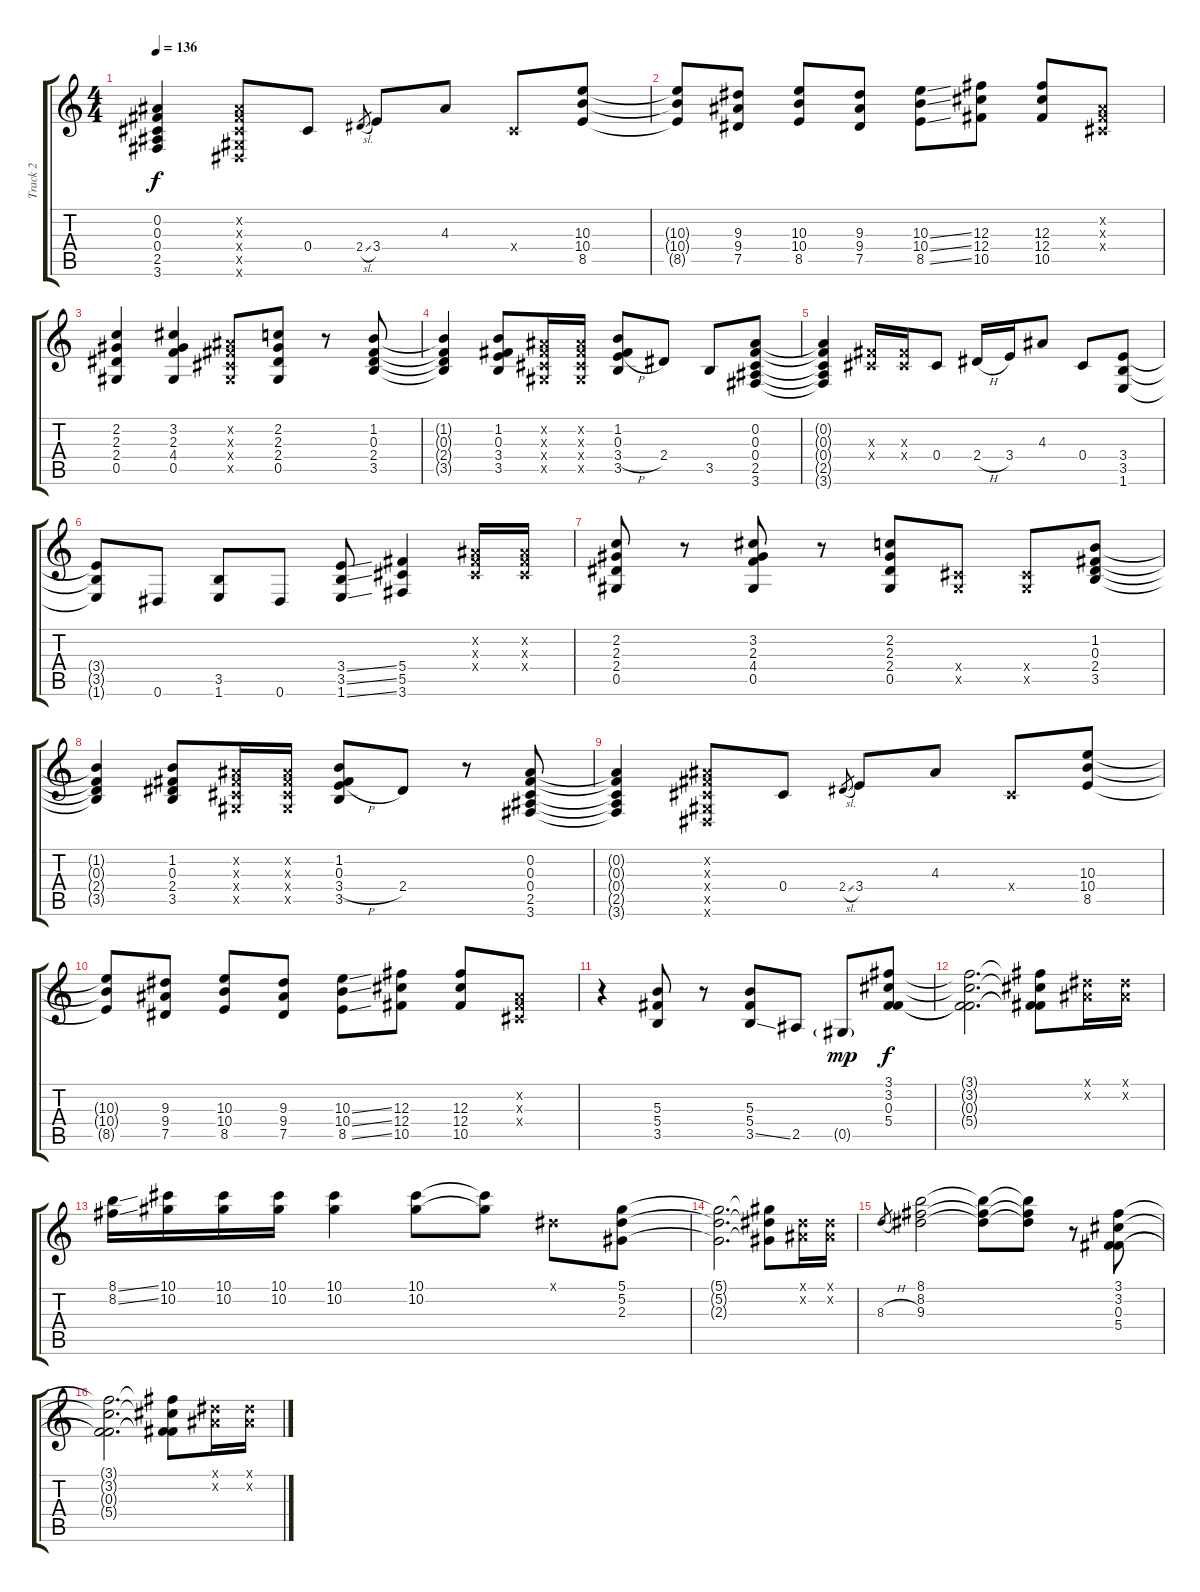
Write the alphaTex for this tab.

\track ("Track 2" "Track 2") {instrument overdrivenguitar}
\staff {score tabs}
\tuning (Eb4 Bb3 Gb3 Db3 Ab2 Eb2) {hide}
\ts (4 4)
\tempo 136
\clef g2
\ks c
(0.2{t} 0.3{t} 0.4{t} 2.5{t} 3.6{t}).4{dy f} (0.2{x} 0.3{x} 0.4{x} 0.5{x} 0.6{x}).8 0.4.8 2.4{sl}.8{gr} 3.4.8 4.3.8 0.4{x}.8 (10.3 10.4 8.5).8 |
(10.3{t} 10.4{t} 8.5{t}).8 (9.3 9.4 7.5).8 (10.3 10.4 8.5).8 (9.3 9.4 7.5).8 (10.3{ss} 10.4{ss} 8.5{ss}).8 (12.3 12.4 10.5).8 (12.3 12.4 10.5).8 (0.2{x} 0.3{x} 0.4{x}).8 |
(2.2 2.3 2.4 0.5).4 (3.2 2.3 4.4 0.5).4 (0.2{x} 0.3{x} 0.4{x} 0.5{x}).8 (2.2 2.3 2.4 0.5).8 r.8 (1.2 0.3 2.4 3.5).8 |
(1.2{t} 0.3{t} 2.4{t} 3.5{t}).4 (1.2 0.3 3.4 3.5).8 (0.2{x} 0.3{x} 0.4{x} 0.5{x}).16 (0.2{x} 0.3{x} 0.4{x} 0.5{x}).16 (1.2 0.3 3.4{h} 3.5).8 2.4.8 3.5.8 (0.2 0.3 0.4 2.5 3.6).8 |
(0.2{t} 0.3{t} 0.4{t} 2.5{t} 3.6{t}).4 (0.3{x} 0.4{x}).16 (0.3{x} 0.4{x}).16 0.4.8 2.4{h}.16 3.4.16 4.3.8 0.4.8 (3.4 3.5 1.6).8 |
(3.4{t} 3.5{t} 1.6{t}).8 0.6.8 (3.5 1.6).8 0.6.8 (3.4{ss} 3.5{ss} 1.6{ss}).8 (5.4 5.5 3.6).4 (0.2{x} 0.3{x} 0.4{x}).16 (0.2{x} 0.3{x} 0.4{x}).16 |
(2.2 2.3 2.4 0.5).8 r.8 (3.2 2.3 4.4 0.5).8 r.8 (2.2 2.3 2.4 0.5).8 (0.4{x} 0.5{x}).8 (0.4{x} 0.5{x}).8 (1.2 0.3 2.4 3.5).8 |
(1.2{t} 0.3{t} 2.4{t} 3.5{t}).4 (1.2 0.3 2.4 3.5).8 (0.2{x} 0.3{x} 0.4{x} 0.5{x}).16 (0.2{x} 0.3{x} 0.4{x} 0.5{x}).16 (1.2 0.3 3.4{h} 3.5).8 2.4.8 r.8 (0.2 0.3 0.4 2.5 3.6).8 |
(0.2{t} 0.3{t} 0.4{t} 2.5{t} 3.6{t}).4 (0.2{x} 0.3{x} 0.4{x} 0.5{x} 0.6{x}).8 0.4.8 2.4{sl}.8{gr} 3.4.8 4.3.8 0.4{x}.8 (10.3 10.4 8.5).8 |
(10.3{t} 10.4{t} 8.5{t}).8 (9.3 9.4 7.5).8 (10.3 10.4 8.5).8 (9.3 9.4 7.5).8 (10.3{ss} 10.4{ss} 8.5{ss}).8 (12.3 12.4 10.5).8 (12.3 12.4 10.5).8 (0.2{x} 0.3{x} 0.4{x}).8 |
r.4 (5.3 5.4 3.5).8 r.8 (5.3 5.4 3.5{ss}).8 2.5.8 0.5{g}.8{dy mp} (3.1 3.2 0.3 5.4).8{dy f} |
(3.1{t} 3.2{t} 0.3{t} 5.4{t}).2{d} (3.1{t} 3.2{t} 0.3{t} 5.4{t}).8 (0.1{x} 0.2{x}).16 (0.1{x} 0.2{x}).16 |
(8.1{ss} 8.2{ss}).16 (10.1 10.2).16 (10.1 10.2).16 (10.1 10.2).16 (10.1 10.2).4 (10.1 10.2).8 (10.1{t} 10.2{t}).8 0.1{x}.8 (5.1 5.2 2.3).8 |
(5.1{t} 5.2{t} 2.3{t}).2{d} (5.1{t} 5.2{t} 2.3{t}).8 (0.1{x} 0.2{x}).16 (0.1{x} 0.2{x}).16 |
8.3{h}.8{gr} (8.1 8.2 9.3).2 (8.1{t} 8.2{t} 9.3{t}).8 (8.1{t} 8.2{t} 9.3{t}).8 r.8 (3.1 3.2 0.3 5.4).8 |
(3.1{t} 3.2{t} 0.3{t} 5.4{t}).2{d} (3.1{t} 3.2{t} 0.3{t} 5.4{t}).8 (0.1{x} 0.2{x}).16 (0.1{x} 0.2{x}).16
